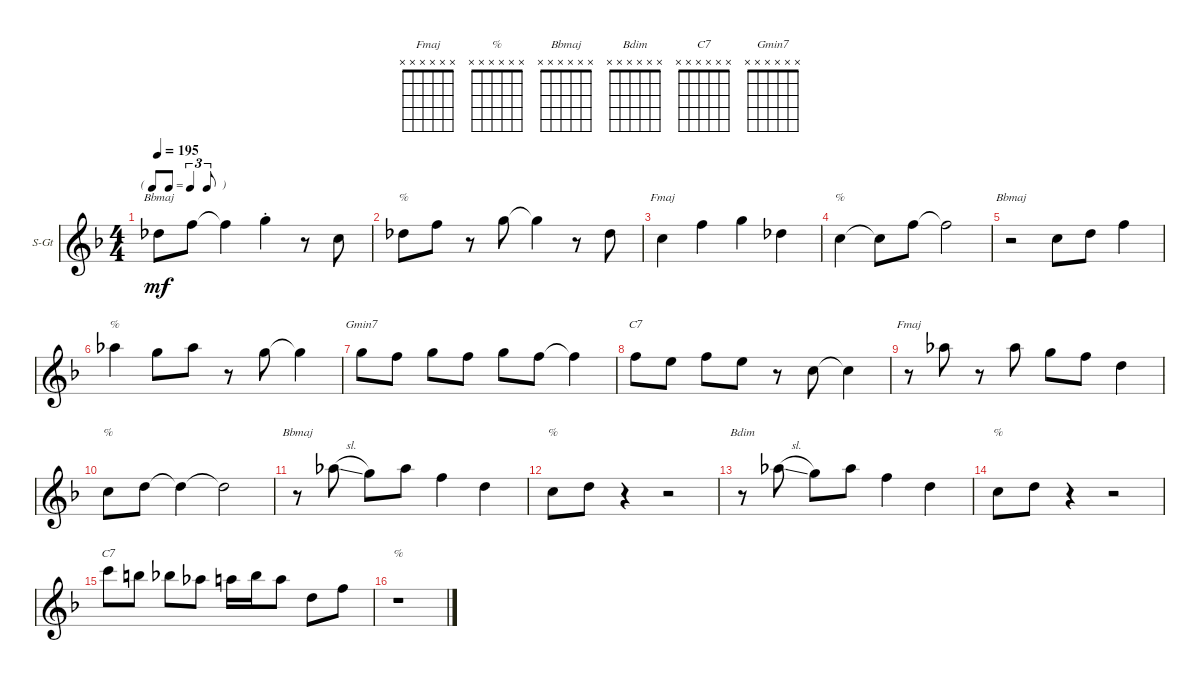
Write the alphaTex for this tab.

\defaultSystemsLayout 4
\bracketExtendMode groupsimilarinstruments
\firstSystemTrackNameOrientation horizontal
\otherSystemsTrackNameOrientation horizontal
\track ("Steel Guitar" "S-Gt") {instrument acousticguitarsteel}
\staff {score}
\tuning (E4 B3 G3 D3 A2 E2)
\chord ("Fmaj" x x x x x x)
\chord ("%" x x x x x x)
\chord ("Bbmaj" x x x x x x)
\chord ("Bdim" x x x x x x)
\chord ("C7" x x x x x x)
\chord ("Gmin7" x x x x x x)
\ts (4 4)
\tf triplet8th
\tempo 195
\clef g2
\ks f
6.3.8{ch "Bbmaj" dy mf} 6.2.8 6.2{t}.4 8.2{st}.4 r.8 5.3.8 |
6.3.8{ch "%"} 6.2.8 r.8 8.2.8 8.2{t}.4 r.8 6.3.8 |
5.3.4{ch "Fmaj"} 6.2.4 8.2.4 6.3.4 |
5.3.4{ch "%"} 5.3{t}.8 6.2.8 6.2{t}.2 |
r.2{ch "Bbmaj"} 5.3.8 7.3.8 6.2.4 |
9.2.4{ch "%"} 8.2.8 9.2.8 r.8 8.2.8 8.2{t}.4 |
8.2.8{ch "Gmin7"} 6.2.8 8.2.8 6.2.8 8.2.8 6.2.8 6.2{t}.4 |
6.2.8{ch "C7"} 5.2.8 6.2.8 5.2.8 r.8 5.3.8 5.3{t}.4 |
r.8{ch "Fmaj"} 9.2.8 r.8 9.2.8 8.2.8 6.2.8 7.3.4 |
5.3.8{ch "%"} 7.3.8 7.3{t}.4 7.3{t}.2 |
r.8{ch "Bbmaj"} 9.2{sl}.8 8.2.8 9.2.8 6.2.4 7.3.4 |
5.3.8{ch "%"} 7.3.8 r.4 r.2 |
r.8{ch "Bdim"} 9.2{sl}.8 8.2.8 9.2.8 6.2.4 7.3.4 |
5.3.8{ch "%"} 7.3.8 r.4 r.2 |
8.1.8{ch "C7"} 7.1.8 6.1.8 9.2.8 5.1.16 6.1.16 5.1.8 7.3.8 6.2.8 |
r.1{ch "%"}
